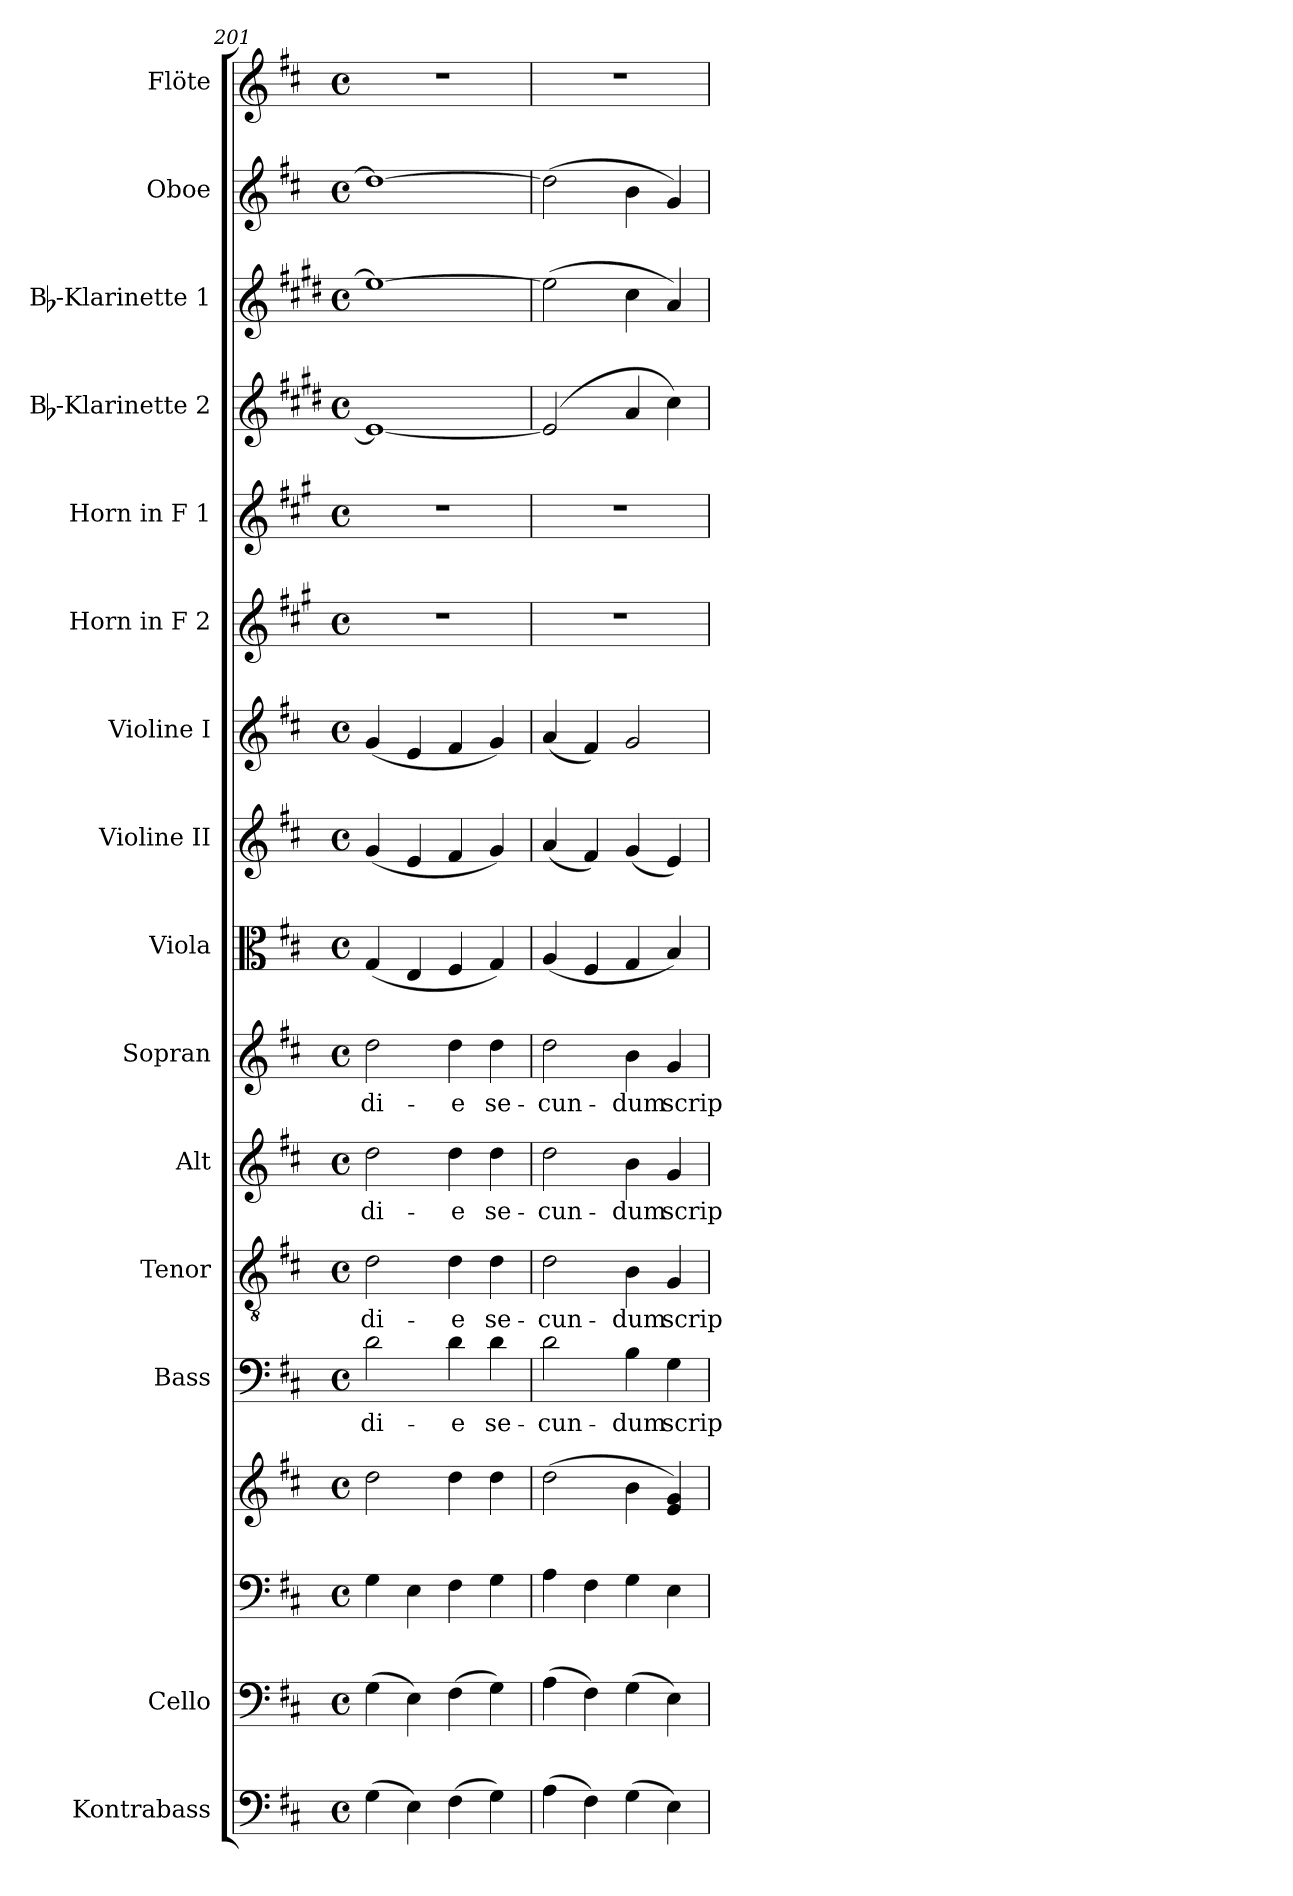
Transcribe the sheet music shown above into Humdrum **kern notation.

**kern	**kern	**kern	**kern	**kern	**text	**kern	**text	**kern	**text	**kern	**text	**kern	**kern	**kern	**kern	**kern	**kern	**kern	**kern	**kern
*part16	*part15	*part14	*part14	*part13	*part13	*part12	*part12	*part11	*part11	*part10	*part10	*part9	*part8	*part7	*part6	*part5	*part4	*part3	*part2	*part1
*staff17	*staff16	*staff15	*staff14	*staff13	*staff13	*staff12	*staff12	*staff11	*staff11	*staff10	*staff10	*staff9	*staff8	*staff7	*staff6	*staff5	*staff4	*staff3	*staff2	*staff1
*I"Kontrabass	*I"Cello	*	*	*I"Bass	*	*I"Tenor	*	*I"Alt	*	*I"Sopran	*	*I"Viola	*I"Violine II	*I"Violine I	*I"Horn in F 2	*I"Horn in F 1	*I"Bb-Klarinette 2	*I"Bb-Klarinette 1	*I"Oboe	*I"Flöte
*I'Kb.	*	*	*	*I'B.	*	*I'T.	*	*I'A.	*	*I'S.	*	*I'Vla.	*I'Vl. II	*I'Vl. I	*	*	*I'Bb Kl. 2	*I'Bb Kl. 1	*I'Ob.	*I'Fl.
*clefF4	*clefF4	*clefF4	*clefG2	*clefF4	*	*clefGv2	*	*clefG2	*	*clefG2	*	*clefC3	*clefG2	*clefG2	*clefG2	*clefG2	*clefG2	*clefG2	*clefG2	*clefG2
*ITrd7c12	*	*	*	*	*	*	*	*	*	*	*	*	*	*	*ITrd4c7	*ITrd4c7	*ITrd1c2	*ITrd1c2	*	*
*k[f#c#]	*k[f#c#]	*k[f#c#]	*k[f#c#]	*k[f#c#]	*	*k[f#c#]	*	*k[f#c#]	*	*k[f#c#]	*	*k[f#c#]	*k[f#c#]	*k[f#c#]	*k[f#c#]	*k[f#c#]	*k[f#c#]	*k[f#c#]	*k[f#c#]	*k[f#c#]
*D:	*D:	*D:	*D:	*D:	*	*D:	*	*D:	*	*D:	*	*D:	*D:	*D:	*D:	*D:	*D:	*D:	*D:	*D:
*M4/4	*M4/4	*M4/4	*M4/4	*M4/4	*	*M4/4	*	*M4/4	*	*M4/4	*	*M4/4	*M4/4	*M4/4	*M4/4	*M4/4	*M4/4	*M4/4	*M4/4	*M4/4
*met(c)	*met(c)	*met(c)	*met(c)	*met(c)	*	*met(c)	*	*met(c)	*	*met(c)	*	*met(c)	*met(c)	*met(c)	*met(c)	*met(c)	*met(c)	*met(c)	*met(c)	*met(c)
=201	=201	=201	=201	=201	=201	=201	=201	=201	=201	=201	=201	=201	=201	=201	=201	=201	=201	=201	=201	=201
!	!	!	!	!	!LO:LY:b	!	!LO:LY:b	!	!LO:LY:b	!	!LO:LY:b	!	!	!	!	!	!	!	!	!
(>4GG\	(>4G\	4G\	2dd\	2d\	di-	2d\	di-	2dd\	di-	2dd\	di-	(<4G/	(<4g/	(<4g/	1r	1r	1d_	1dd_	1dd_	1r
4EE\)	4E\)	4E\	.	.	.	.	.	.	.	.	.	4E/	4e/	4e/	.	.	.	.	.	.
!	!	!	!	!	!LO:LY:b	!	!LO:LY:b	!	!LO:LY:b	!	!LO:LY:b	!	!	!	!	!	!	!	!	!
(>4FF#\	(>4F#\	4F#\	4dd\	4d\	-e	4d\	-e	4dd\	-e	4dd\	-e	4F#/	4f#/	4f#/	.	.	.	.	.	.
!	!	!	!	!	!LO:LY:b	!	!LO:LY:b	!	!LO:LY:b	!	!LO:LY:b	!	!	!	!	!	!	!	!	!
4GG\)	4G\)	4G\	4dd\	4d\	se-	4d\	se-	4dd\	se-	4dd\	se-	4G/)	4g/)	4g/)	.	.	.	.	.	.
=202	=202	=202	=202	=202	=202	=202	=202	=202	=202	=202	=202	=202	=202	=202	=202	=202	=202	=202	=202	=202
!	!	!	!	!	!LO:LY:b	!	!LO:LY:b	!	!LO:LY:b	!	!LO:LY:b	!	!	!	!	!	!	!	!	!
(>4AA\	(>4A\	4A\	(>2dd\	2d\	-cun-	2d\	-cun-	2dd\	-cun-	2dd\	-cun-	(<4A/	(<4a/	(<4a/	1r	1r	(2d/]	(>2dd\]	(>2dd\]	1r
4FF#\)	4F#\)	4F#\	.	.	.	.	.	.	.	.	.	4F#/	4f#/)	4f#/)	.	.	.	.	.	.
!	!	!	!	!	!LO:LY:b	!	!LO:LY:b	!	!LO:LY:b	!	!LO:LY:b	!	!	!	!	!	!	!	!	!
(>4GG\	(>4G\	4G\	4b\	4B\	-dum	4B\	-dum	4b\	-dum	4b\	-dum	4G/	(<4g/	2g/	.	.	4g/	4b\	4b\	.
!	!	!	!	!	!LO:LY:b	!	!LO:LY:b	!	!LO:LY:b	!	!LO:LY:b	!	!	!	!	!	!	!	!	!
4EE\)	4E\)	4E\	4e/ 4g/)	4G\	scrip-	4G/	scrip-	4g/	scrip-	4g/	scrip-	4B/)	4e/)	.	.	.	4b\)	4g/)	4g/)	.
=	=	=	=	=	=	=	=	=	=	=	=	=	=	=	=	=	=	=	=	=
*-	*-	*-	*-	*-	*-	*-	*-	*-	*-	*-	*-	*-	*-	*-	*-	*-	*-	*-	*-	*-
